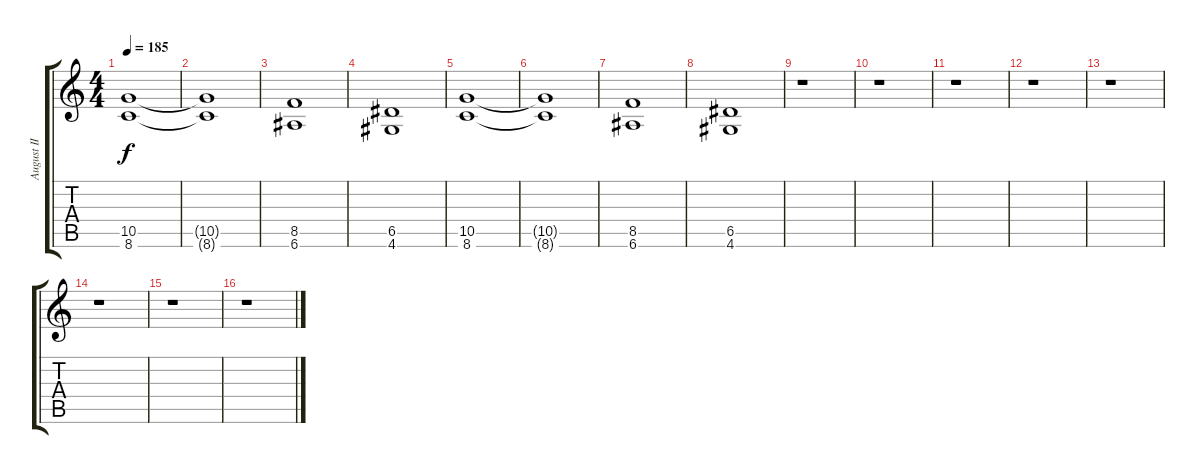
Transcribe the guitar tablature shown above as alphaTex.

\track ("August II" "August II") {instrument distortionguitar}
\staff {score tabs}
\tuning (E4 B3 G3 D3 A2 E2) {hide}
\ts (4 4)
\tempo 185
\clef g2
\ks c
(10.5 8.6).1{dy f volume 12} |
(10.5{t} 8.6{t}).1 |
(8.5 6.6).1{volume 12} |
(6.5 4.6).1{volume 12} |
(10.5 8.6).1{volume 12} |
(10.5{t} 8.6{t}).1 |
(8.5 6.6).1{volume 12} |
(6.5 4.6).1{volume 12} |
r.1 |
r.1 |
r.1 |
r.1 |
r.1 |
r.1 |
r.1 |
r.1
